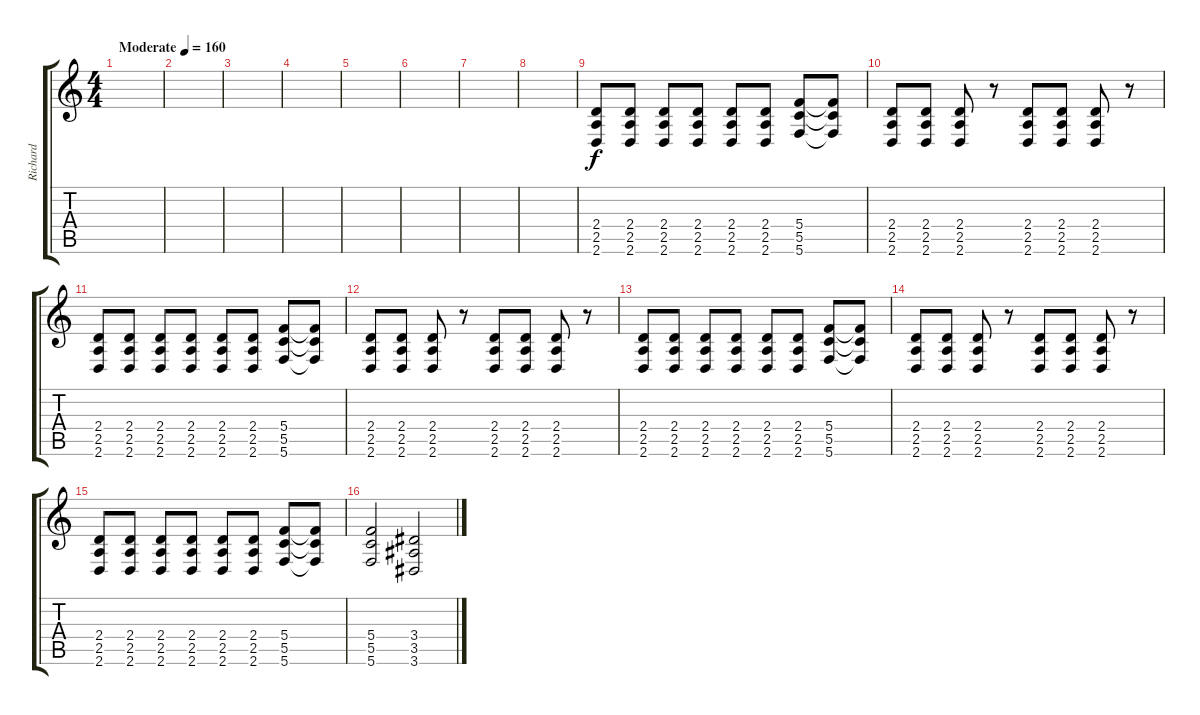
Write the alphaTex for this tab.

\track ("Richard" "Richard") {instrument distortionguitar}
\staff {score tabs}
\tuning (D4 A3 F3 C3 G2 C2) {hide}
\ts (4 4)
\tempo (160 "Moderate")
\clef g2
\ks c
|
|
|
|
|
|
|
|
(2.4 2.5 2.6).8 (2.4 2.5 2.6).8 (2.4 2.5 2.6).8 (2.4 2.5 2.6).8 (2.4 2.5 2.6).8 (2.4 2.5 2.6).8 (5.4 5.5 5.6).8 (5.4{t} 5.5{t} 5.6{t}).8 |
(2.4 2.5 2.6).8 (2.4 2.5 2.6).8 (2.4 2.5 2.6).8 r.8 (2.4 2.5 2.6).8 (2.4 2.5 2.6).8 (2.4 2.5 2.6).8 r.8 |
(2.4 2.5 2.6).8 (2.4 2.5 2.6).8 (2.4 2.5 2.6).8 (2.4 2.5 2.6).8 (2.4 2.5 2.6).8 (2.4 2.5 2.6).8 (5.4 5.5 5.6).8 (5.4{t} 5.5{t} 5.6{t}).8 |
(2.4 2.5 2.6).8 (2.4 2.5 2.6).8 (2.4 2.5 2.6).8 r.8 (2.4 2.5 2.6).8 (2.4 2.5 2.6).8 (2.4 2.5 2.6).8 r.8 |
(2.4 2.5 2.6).8 (2.4 2.5 2.6).8 (2.4 2.5 2.6).8 (2.4 2.5 2.6).8 (2.4 2.5 2.6).8 (2.4 2.5 2.6).8 (5.4 5.5 5.6).8 (5.4{t} 5.5{t} 5.6{t}).8 |
(2.4 2.5 2.6).8 (2.4 2.5 2.6).8 (2.4 2.5 2.6).8 r.8 (2.4 2.5 2.6).8 (2.4 2.5 2.6).8 (2.4 2.5 2.6).8 r.8 |
(2.4 2.5 2.6).8 (2.4 2.5 2.6).8 (2.4 2.5 2.6).8 (2.4 2.5 2.6).8 (2.4 2.5 2.6).8 (2.4 2.5 2.6).8 (5.4 5.5 5.6).8 (5.4{t} 5.5{t} 5.6{t}).8 |
(5.4 5.5 5.6).2 (3.4 3.5 3.6).2
